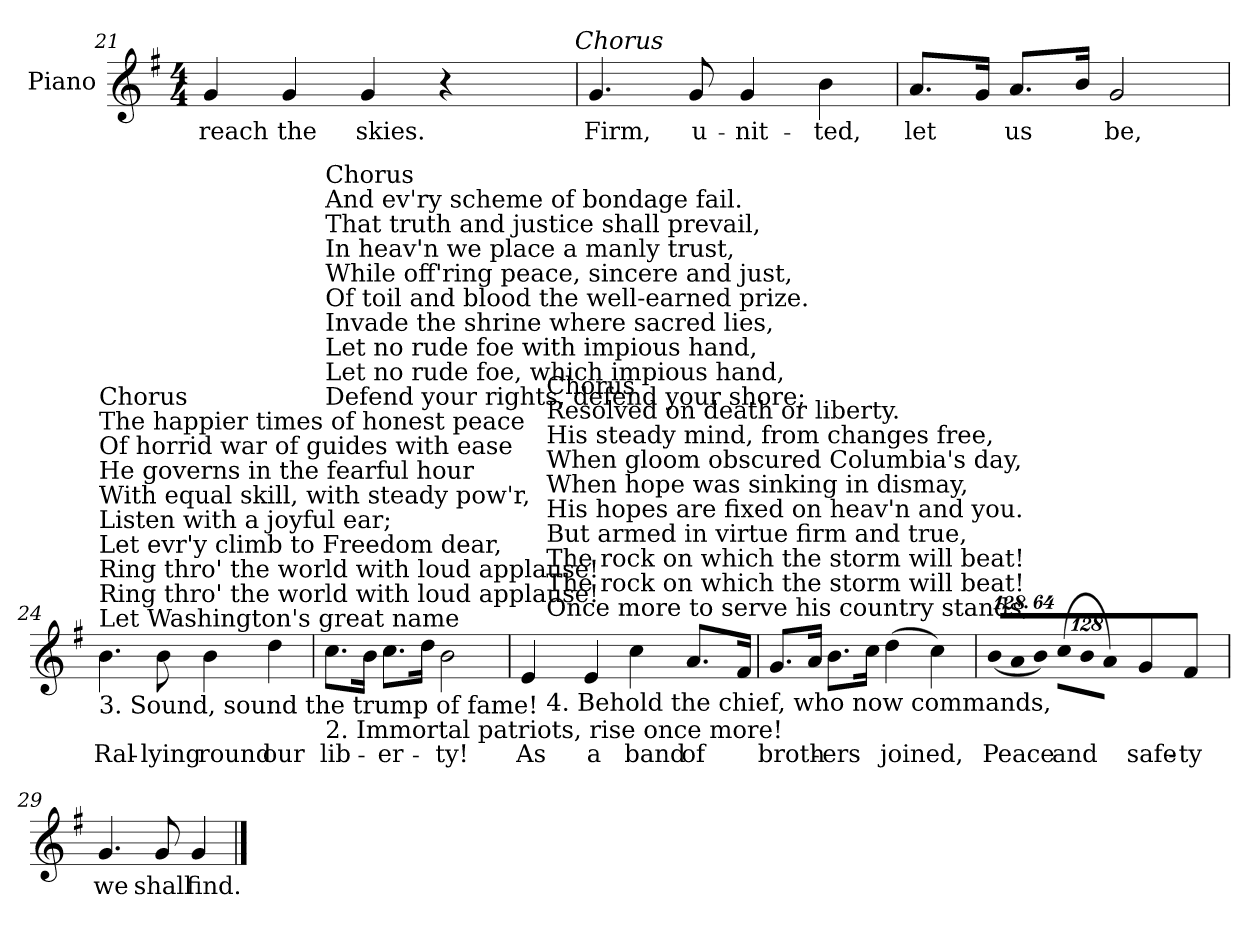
**kern	**text
*part1	*part1
*staff1	*staff1
*I"Piano	*
*I'Pno.	*
*clefG2	*
*k[f#]	*
*G:	*
*M4/4	*
=21	=21
!	!LO:LY:b:color=#000000
*^	*
4gi/	2ryy	reach
!	!	!LO:LY:b:color=#000000
4gi/	.	the
!	!	!LO:LY:b:color=#000000
4gi/	4ryy	skies.
4r	8ryy	.
.	16ryy	.
.	32ryy	.
.	64ryy	.
.	128...ryy	.
!	!LO:TX:a:i:t=Chorus	!
.	1024ryy	.
*v	*v	*
=22	=22
*^	*
!	!	!LO:LY:b:color=#000000
*v	*v	*
4.gi/	Firm,
!	!LO:LY:b:color=#000000
8gi/	u-
!	!LO:LY:b:color=#000000
4gi/	-nit-
!	!LO:LY:b:color=#000000
4bi\	-ted,
=23	=23
!	!LO:LY:b:color=#000000
8.ai/L	let
16gi/Jk	.
!	!LO:LY:b:color=#000000
8.ai/L	us
16bi/Jk	.
!	!LO:LY:b:color=#000000
2gi/	be,
!!LO:LB:g=z
=24	=24
!LO:TX:b:t=3.  Sound, sound the trump of fame!	!
!LO:TX:t=Let Washington's great name	!
!LO:TX:t=Ring thro' the world with loud applause!	!
!LO:TX:t=Ring thro' the world with loud applause!	!
!LO:TX:t=Let evr'y  climb to Freedom dear,	!
!LO:TX:t=Listen with a joyful ear;	!
!LO:TX:t=With equal skill, with steady pow'r,	!
!LO:TX:t=He governs in the fearful hour	!
!LO:TX:t=Of horrid war of guides with ease	!
!LO:TX:t=The happier times of honest peace	!
!LO:TX:t=Chorus	!
!	!LO:LY:b:color=#000000
4.bi\	Ral-
!	!LO:LY:b:color=#000000
8bi\	-lying
!	!LO:LY:b:color=#000000
4bi\	round
!	!LO:LY:b:color=#000000
4ddi\	our
=25	=25
!LO:TX:b:t=2.  Immortal patriots, rise once more!	!
!LO:TX:t=Defend your rights, defend your shore;	!
!LO:TX:t=Let no rude foe, which impious hand,	!
!LO:TX:t=Let no rude foe with impious hand,	!
!LO:TX:t=Invade the shrine where sacred lies,	!
!LO:TX:t=Of toil and blood the well-earned prize.	!
!LO:TX:t=While off'ring peace, sincere and just,	!
!LO:TX:t=In heav'n we place a manly trust,	!
!LO:TX:t=That truth and justice shall prevail,	!
!LO:TX:t=And ev'ry scheme of bondage fail.	!
!LO:TX:t=Chorus	!
!	!LO:LY:b:color=#000000
8.cci\L	lib-
16bi\Jk	.
!	!LO:LY:b:color=#000000
8.cci\L	-er-
16ddi\Jk	.
!	!LO:LY:b:color=#000000
2bi\	-ty!
=26	=26
!	!LO:LY:b:color=#000000
*^	*
4ei/	32ryy	As
.	64...ryy	.
!	!LO:TX:b:t=4.  Behold the chief, who now commands,	!
!	!LO:TX:t=Once more to serve his country stands;	!
!	!LO:TX:t=The rock on which the storm will beat!	!
!	!LO:TX:t=The rock on which the storm will beat!	!
!	!LO:TX:t=But armed in virtue firm and true,	!
!	!LO:TX:t=His hopes are fixed on heav'n and you.	!
!	!LO:TX:t=When hope was sinking in dismay,	!
!	!LO:TX:t=When gloom obscured Columbia's day,	!
!	!LO:TX:t=His steady mind, from changes free,	!
!	!LO:TX:t=Resolved on death or liberty.	!
!	!LO:TX:t=Chorus	!
.	2ryy	.
!	!	!LO:LY:b:color=#000000
4ei/	.	a
!	!	!LO:LY:b:color=#000000
4cci\	.	band
.	4ryy	.
!	!	!LO:LY:b:color=#000000
8.ai/L	.	of
.	8ryy	.
.	16ryy	.
16f#i/Jk	.	.
.	512ryy	.
*v	*v	*
!!LO:LB:g=z
=27	=27
*^	*
!	!	!LO:LY:b:color=#000000
*v	*v	*
8.gi/L	broth-
16ai/Jk	.
!	!LO:LY:b:color=#000000
8.bi\L	-ers
16cci\Jk	.
!	!LO:LY:b:color=#000000
(4ddi\	joined,
4cci\)	.
=28	=28
*Xbrackettup	*
!LO:N:vis=8	!
!	!LO:LY:b:color=#000000
(1024%85bi/L	Peace
!LO:N:vis=8	!
1024%85ai/	.
!LO:N:vis=8	!
512%43bi/J)	.
!LO:N:vis=8	!
!	!LO:LY:b:color=#000000
(1024%85cci\L	and
!LO:N:vis=8	!
1024%85bi\	.
!LO:N:vis=8	!
512%43ai\J)	.
!	!LO:LY:b:color=#000000
4gi/	safe-
!	!LO:LY:b:color=#000000
4f#i/	-ty
=29	=29
!	!LO:LY:b:color=#000000
4.gi/	we
!	!LO:LY:b:color=#000000
8gi/	shall
!	!LO:LY:b:color=#000000
4gi/	find.
==	==
*-	*-
